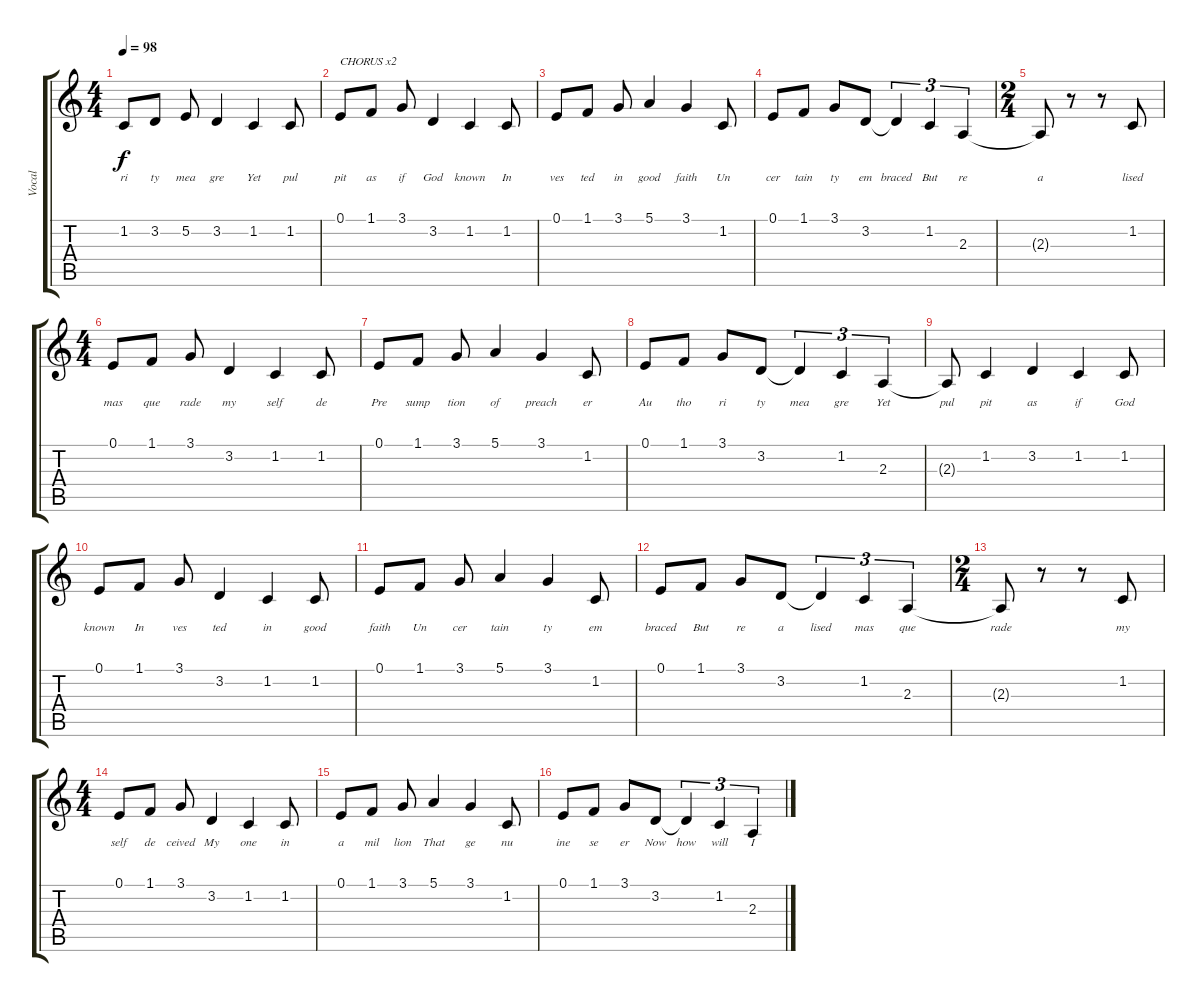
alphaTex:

\track ("Vocal" "Vocal") {instrument acousticgrandpiano}
\staff {score tabs}
\tuning (E4 B3 G3 D3 A2 E2) {hide}
\ts (4 4)
\tempo 98
\clef g2
\ks c
1.2.8{lyrics (0 "ri") lyrics (1 "") lyrics (2 "") lyrics (3 "") lyrics (4 "") dy f} 3.2.8{lyrics (0 "ty") lyrics (1 "") lyrics (2 "") lyrics (3 "") lyrics (4 "")} 5.2.8{lyrics (0 "mea") lyrics (1 "") lyrics (2 "") lyrics (3 "") lyrics (4 "")} 3.2.4{lyrics (0 "gre") lyrics (1 "") lyrics (2 "") lyrics (3 "") lyrics (4 "")} 1.2.4{lyrics (0 "Yet") lyrics (1 "") lyrics (2 "") lyrics (3 "") lyrics (4 "")} 1.2.8{lyrics (0 "pul") lyrics (1 "") lyrics (2 "") lyrics (3 "") lyrics (4 "")} |
0.1.8{txt "CHORUS x2" lyrics (0 "pit") lyrics (1 "") lyrics (2 "") lyrics (3 "") lyrics (4 "")} 1.1.8{lyrics (0 "as") lyrics (1 "") lyrics (2 "") lyrics (3 "") lyrics (4 "")} 3.1.8{lyrics (0 "if") lyrics (1 "") lyrics (2 "") lyrics (3 "") lyrics (4 "")} 3.2.4{lyrics (0 "God") lyrics (1 "") lyrics (2 "") lyrics (3 "") lyrics (4 "")} 1.2.4{lyrics (0 "known") lyrics (1 "") lyrics (2 "") lyrics (3 "") lyrics (4 "")} 1.2.8{lyrics (0 "In") lyrics (1 "") lyrics (2 "") lyrics (3 "") lyrics (4 "")} |
0.1.8{lyrics (0 "ves") lyrics (1 "") lyrics (2 "") lyrics (3 "") lyrics (4 "")} 1.1.8{lyrics (0 "ted") lyrics (1 "") lyrics (2 "") lyrics (3 "") lyrics (4 "")} 3.1.8{lyrics (0 "in") lyrics (1 "") lyrics (2 "") lyrics (3 "") lyrics (4 "")} 5.1.4{lyrics (0 "good") lyrics (1 "") lyrics (2 "") lyrics (3 "") lyrics (4 "")} 3.1.4{lyrics (0 "faith") lyrics (1 "") lyrics (2 "") lyrics (3 "") lyrics (4 "")} 1.2.8{lyrics (0 "Un") lyrics (1 "") lyrics (2 "") lyrics (3 "") lyrics (4 "")} |
0.1.8{lyrics (0 "cer") lyrics (1 "") lyrics (2 "") lyrics (3 "") lyrics (4 "")} 1.1.8{lyrics (0 "tain") lyrics (1 "") lyrics (2 "") lyrics (3 "") lyrics (4 "")} 3.1.8{lyrics (0 "ty") lyrics (1 "") lyrics (2 "") lyrics (3 "") lyrics (4 "")} 3.2.8{lyrics (0 "em") lyrics (1 "") lyrics (2 "") lyrics (3 "") lyrics (4 "")} 3.2{t}.4{tu (3 2) lyrics (0 "braced") lyrics (1 "") lyrics (2 "") lyrics (3 "") lyrics (4 "")} 1.2.4{tu (3 2) lyrics (0 "But") lyrics (1 "") lyrics (2 "") lyrics (3 "") lyrics (4 "")} 2.3.4{tu (3 2) lyrics (0 "re") lyrics (1 "") lyrics (2 "") lyrics (3 "") lyrics (4 "")} |
\ts (2 4)
2.3{t}.8{lyrics (0 "a") lyrics (1 "") lyrics (2 "") lyrics (3 "") lyrics (4 "")} r.8 r.8 1.2.8{lyrics (0 "lised") lyrics (1 "") lyrics (2 "") lyrics (3 "") lyrics (4 "")} |
\ts (4 4)
0.1.8{lyrics (0 "mas") lyrics (1 "") lyrics (2 "") lyrics (3 "") lyrics (4 "")} 1.1.8{lyrics (0 "que") lyrics (1 "") lyrics (2 "") lyrics (3 "") lyrics (4 "")} 3.1.8{lyrics (0 "rade") lyrics (1 "") lyrics (2 "") lyrics (3 "") lyrics (4 "")} 3.2.4{lyrics (0 "my") lyrics (1 "") lyrics (2 "") lyrics (3 "") lyrics (4 "")} 1.2.4{lyrics (0 "self") lyrics (1 "") lyrics (2 "") lyrics (3 "") lyrics (4 "")} 1.2.8{lyrics (0 "de") lyrics (1 "") lyrics (2 "") lyrics (3 "") lyrics (4 "")} |
0.1.8{lyrics (0 "Pre") lyrics (1 "") lyrics (2 "") lyrics (3 "") lyrics (4 "")} 1.1.8{lyrics (0 "sump") lyrics (1 "") lyrics (2 "") lyrics (3 "") lyrics (4 "")} 3.1.8{lyrics (0 "tion") lyrics (1 "") lyrics (2 "") lyrics (3 "") lyrics (4 "")} 5.1.4{lyrics (0 "of") lyrics (1 "") lyrics (2 "") lyrics (3 "") lyrics (4 "")} 3.1.4{lyrics (0 "preach") lyrics (1 "") lyrics (2 "") lyrics (3 "") lyrics (4 "")} 1.2.8{lyrics (0 "er") lyrics (1 "") lyrics (2 "") lyrics (3 "") lyrics (4 "")} |
0.1.8{lyrics (0 "Au") lyrics (1 "") lyrics (2 "") lyrics (3 "") lyrics (4 "")} 1.1.8{lyrics (0 "tho") lyrics (1 "") lyrics (2 "") lyrics (3 "") lyrics (4 "")} 3.1.8{lyrics (0 "ri") lyrics (1 "") lyrics (2 "") lyrics (3 "") lyrics (4 "")} 3.2.8{lyrics (0 "ty") lyrics (1 "") lyrics (2 "") lyrics (3 "") lyrics (4 "")} 3.2{t}.4{tu (3 2) lyrics (0 "mea") lyrics (1 "") lyrics (2 "") lyrics (3 "") lyrics (4 "")} 1.2.4{tu (3 2) lyrics (0 "gre") lyrics (1 "") lyrics (2 "") lyrics (3 "") lyrics (4 "")} 2.3.4{tu (3 2) lyrics (0 "Yet") lyrics (1 "") lyrics (2 "") lyrics (3 "") lyrics (4 "")} |
2.3{t}.8{lyrics (0 "pul") lyrics (1 "") lyrics (2 "") lyrics (3 "") lyrics (4 "")} 1.2.4{lyrics (0 "pit") lyrics (1 "") lyrics (2 "") lyrics (3 "") lyrics (4 "")} 3.2.4{lyrics (0 "as") lyrics (1 "") lyrics (2 "") lyrics (3 "") lyrics (4 "")} 1.2.4{lyrics (0 "if") lyrics (1 "") lyrics (2 "") lyrics (3 "") lyrics (4 "")} 1.2.8{lyrics (0 "God") lyrics (1 "") lyrics (2 "") lyrics (3 "") lyrics (4 "")} |
0.1.8{lyrics (0 "known") lyrics (1 "") lyrics (2 "") lyrics (3 "") lyrics (4 "")} 1.1.8{lyrics (0 "In") lyrics (1 "") lyrics (2 "") lyrics (3 "") lyrics (4 "")} 3.1.8{lyrics (0 "ves") lyrics (1 "") lyrics (2 "") lyrics (3 "") lyrics (4 "")} 3.2.4{lyrics (0 "ted") lyrics (1 "") lyrics (2 "") lyrics (3 "") lyrics (4 "")} 1.2.4{lyrics (0 "in") lyrics (1 "") lyrics (2 "") lyrics (3 "") lyrics (4 "")} 1.2.8{lyrics (0 "good") lyrics (1 "") lyrics (2 "") lyrics (3 "") lyrics (4 "")} |
0.1.8{lyrics (0 "faith") lyrics (1 "") lyrics (2 "") lyrics (3 "") lyrics (4 "")} 1.1.8{lyrics (0 "Un") lyrics (1 "") lyrics (2 "") lyrics (3 "") lyrics (4 "")} 3.1.8{lyrics (0 "cer") lyrics (1 "") lyrics (2 "") lyrics (3 "") lyrics (4 "")} 5.1.4{lyrics (0 "tain") lyrics (1 "") lyrics (2 "") lyrics (3 "") lyrics (4 "")} 3.1.4{lyrics (0 "ty") lyrics (1 "") lyrics (2 "") lyrics (3 "") lyrics (4 "")} 1.2.8{lyrics (0 "em") lyrics (1 "") lyrics (2 "") lyrics (3 "") lyrics (4 "")} |
0.1.8{lyrics (0 "braced") lyrics (1 "") lyrics (2 "") lyrics (3 "") lyrics (4 "")} 1.1.8{lyrics (0 "But") lyrics (1 "") lyrics (2 "") lyrics (3 "") lyrics (4 "")} 3.1.8{lyrics (0 "re") lyrics (1 "") lyrics (2 "") lyrics (3 "") lyrics (4 "")} 3.2.8{lyrics (0 "a") lyrics (1 "") lyrics (2 "") lyrics (3 "") lyrics (4 "")} 3.2{t}.4{tu (3 2) lyrics (0 "lised") lyrics (1 "") lyrics (2 "") lyrics (3 "") lyrics (4 "")} 1.2.4{tu (3 2) lyrics (0 "mas") lyrics (1 "") lyrics (2 "") lyrics (3 "") lyrics (4 "")} 2.3.4{tu (3 2) lyrics (0 "que") lyrics (1 "") lyrics (2 "") lyrics (3 "") lyrics (4 "")} |
\ts (2 4)
2.3{t}.8{lyrics (0 "rade") lyrics (1 "") lyrics (2 "") lyrics (3 "") lyrics (4 "")} r.8 r.8 1.2.8{lyrics (0 "my") lyrics (1 "") lyrics (2 "") lyrics (3 "") lyrics (4 "")} |
\ts (4 4)
0.1.8{lyrics (0 "self") lyrics (1 "") lyrics (2 "") lyrics (3 "") lyrics (4 "")} 1.1.8{lyrics (0 "de") lyrics (1 "") lyrics (2 "") lyrics (3 "") lyrics (4 "")} 3.1.8{lyrics (0 "ceived") lyrics (1 "") lyrics (2 "") lyrics (3 "") lyrics (4 "")} 3.2.4{lyrics (0 "My") lyrics (1 "") lyrics (2 "") lyrics (3 "") lyrics (4 "")} 1.2.4{lyrics (0 "one") lyrics (1 "") lyrics (2 "") lyrics (3 "") lyrics (4 "")} 1.2.8{lyrics (0 "in") lyrics (1 "") lyrics (2 "") lyrics (3 "") lyrics (4 "")} |
0.1.8{lyrics (0 "a") lyrics (1 "") lyrics (2 "") lyrics (3 "") lyrics (4 "")} 1.1.8{lyrics (0 "mil") lyrics (1 "") lyrics (2 "") lyrics (3 "") lyrics (4 "")} 3.1.8{lyrics (0 "lion") lyrics (1 "") lyrics (2 "") lyrics (3 "") lyrics (4 "")} 5.1.4{lyrics (0 "That") lyrics (1 "") lyrics (2 "") lyrics (3 "") lyrics (4 "")} 3.1.4{lyrics (0 "ge") lyrics (1 "") lyrics (2 "") lyrics (3 "") lyrics (4 "")} 1.2.8{lyrics (0 "nu") lyrics (1 "") lyrics (2 "") lyrics (3 "") lyrics (4 "")} |
0.1.8{lyrics (0 "ine") lyrics (1 "") lyrics (2 "") lyrics (3 "") lyrics (4 "")} 1.1.8{lyrics (0 "se") lyrics (1 "") lyrics (2 "") lyrics (3 "") lyrics (4 "")} 3.1.8{lyrics (0 "er") lyrics (1 "") lyrics (2 "") lyrics (3 "") lyrics (4 "")} 3.2.8{lyrics (0 "Now") lyrics (1 "") lyrics (2 "") lyrics (3 "") lyrics (4 "")} 3.2{t}.4{tu (3 2) lyrics (0 "how") lyrics (1 "") lyrics (2 "") lyrics (3 "") lyrics (4 "")} 1.2.4{tu (3 2) lyrics (0 "will") lyrics (1 "") lyrics (2 "") lyrics (3 "") lyrics (4 "")} 2.3.4{tu (3 2) lyrics (0 "I") lyrics (1 "") lyrics (2 "") lyrics (3 "") lyrics (4 "")}
